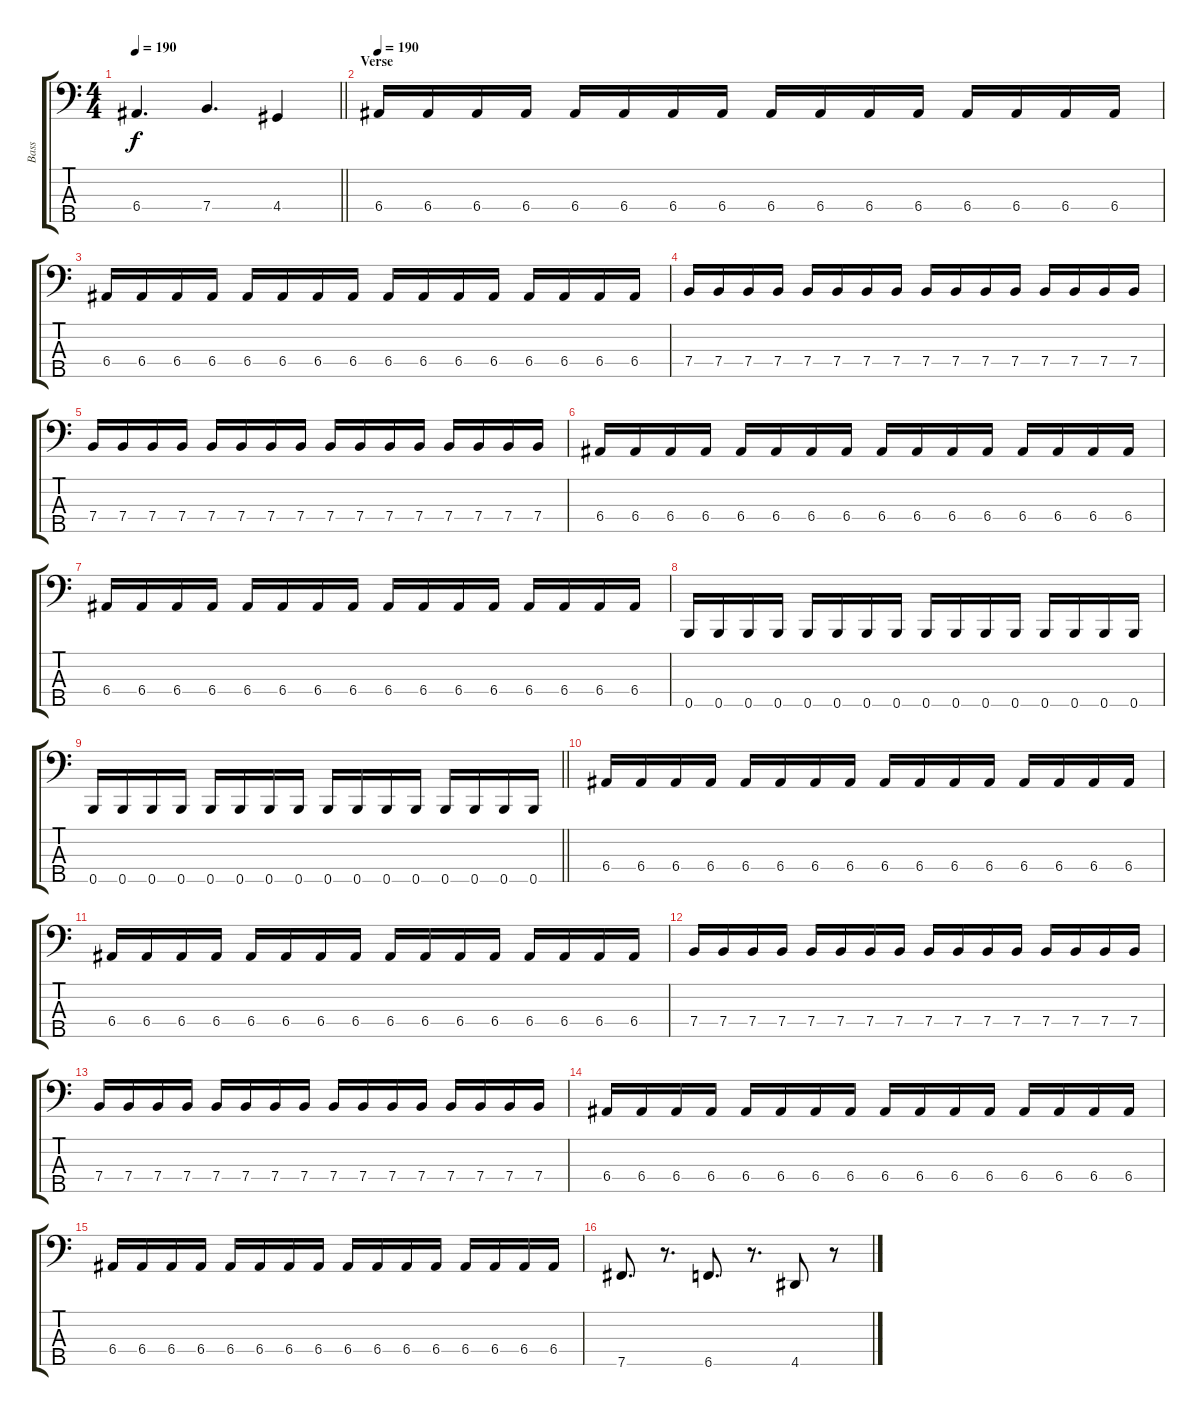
\track ("Bass" "Bass") {instrument electricbassfinger}
\staff {score tabs}
\tuning (G2 D2 A1 E1 B0) {hide}
\ts (4 4)
\tempo 190
\clef f4
\barLineRight lightlight
\ks c
6.4.4{d dy f} 7.4.4{d} 4.4.4 |
\section ("" "Verse")
\tempo 190
6.4.16 6.4.16 6.4.16 6.4.16 6.4.16 6.4.16 6.4.16 6.4.16 6.4.16 6.4.16 6.4.16 6.4.16 6.4.16 6.4.16 6.4.16 6.4.16 |
6.4.16 6.4.16 6.4.16 6.4.16 6.4.16 6.4.16 6.4.16 6.4.16 6.4.16 6.4.16 6.4.16 6.4.16 6.4.16 6.4.16 6.4.16 6.4.16 |
7.4.16 7.4.16 7.4.16 7.4.16 7.4.16 7.4.16 7.4.16 7.4.16 7.4.16 7.4.16 7.4.16 7.4.16 7.4.16 7.4.16 7.4.16 7.4.16 |
7.4.16 7.4.16 7.4.16 7.4.16 7.4.16 7.4.16 7.4.16 7.4.16 7.4.16 7.4.16 7.4.16 7.4.16 7.4.16 7.4.16 7.4.16 7.4.16 |
6.4.16 6.4.16 6.4.16 6.4.16 6.4.16 6.4.16 6.4.16 6.4.16 6.4.16 6.4.16 6.4.16 6.4.16 6.4.16 6.4.16 6.4.16 6.4.16 |
6.4.16 6.4.16 6.4.16 6.4.16 6.4.16 6.4.16 6.4.16 6.4.16 6.4.16 6.4.16 6.4.16 6.4.16 6.4.16 6.4.16 6.4.16 6.4.16 |
0.5.16 0.5.16 0.5.16 0.5.16 0.5.16 0.5.16 0.5.16 0.5.16 0.5.16 0.5.16 0.5.16 0.5.16 0.5.16 0.5.16 0.5.16 0.5.16 |
\barLineRight lightlight
0.5.16 0.5.16 0.5.16 0.5.16 0.5.16 0.5.16 0.5.16 0.5.16 0.5.16 0.5.16 0.5.16 0.5.16 0.5.16 0.5.16 0.5.16 0.5.16 |
\section ("" "")
6.4.16 6.4.16 6.4.16 6.4.16 6.4.16 6.4.16 6.4.16 6.4.16 6.4.16 6.4.16 6.4.16 6.4.16 6.4.16 6.4.16 6.4.16 6.4.16 |
6.4.16 6.4.16 6.4.16 6.4.16 6.4.16 6.4.16 6.4.16 6.4.16 6.4.16 6.4.16 6.4.16 6.4.16 6.4.16 6.4.16 6.4.16 6.4.16 |
7.4.16 7.4.16 7.4.16 7.4.16 7.4.16 7.4.16 7.4.16 7.4.16 7.4.16 7.4.16 7.4.16 7.4.16 7.4.16 7.4.16 7.4.16 7.4.16 |
7.4.16 7.4.16 7.4.16 7.4.16 7.4.16 7.4.16 7.4.16 7.4.16 7.4.16 7.4.16 7.4.16 7.4.16 7.4.16 7.4.16 7.4.16 7.4.16 |
6.4.16 6.4.16 6.4.16 6.4.16 6.4.16 6.4.16 6.4.16 6.4.16 6.4.16 6.4.16 6.4.16 6.4.16 6.4.16 6.4.16 6.4.16 6.4.16 |
6.4.16 6.4.16 6.4.16 6.4.16 6.4.16 6.4.16 6.4.16 6.4.16 6.4.16 6.4.16 6.4.16 6.4.16 6.4.16 6.4.16 6.4.16 6.4.16 |
7.5.8{d} r.8{d} 6.5.8{d} r.8{d} 4.5.8 r.8
